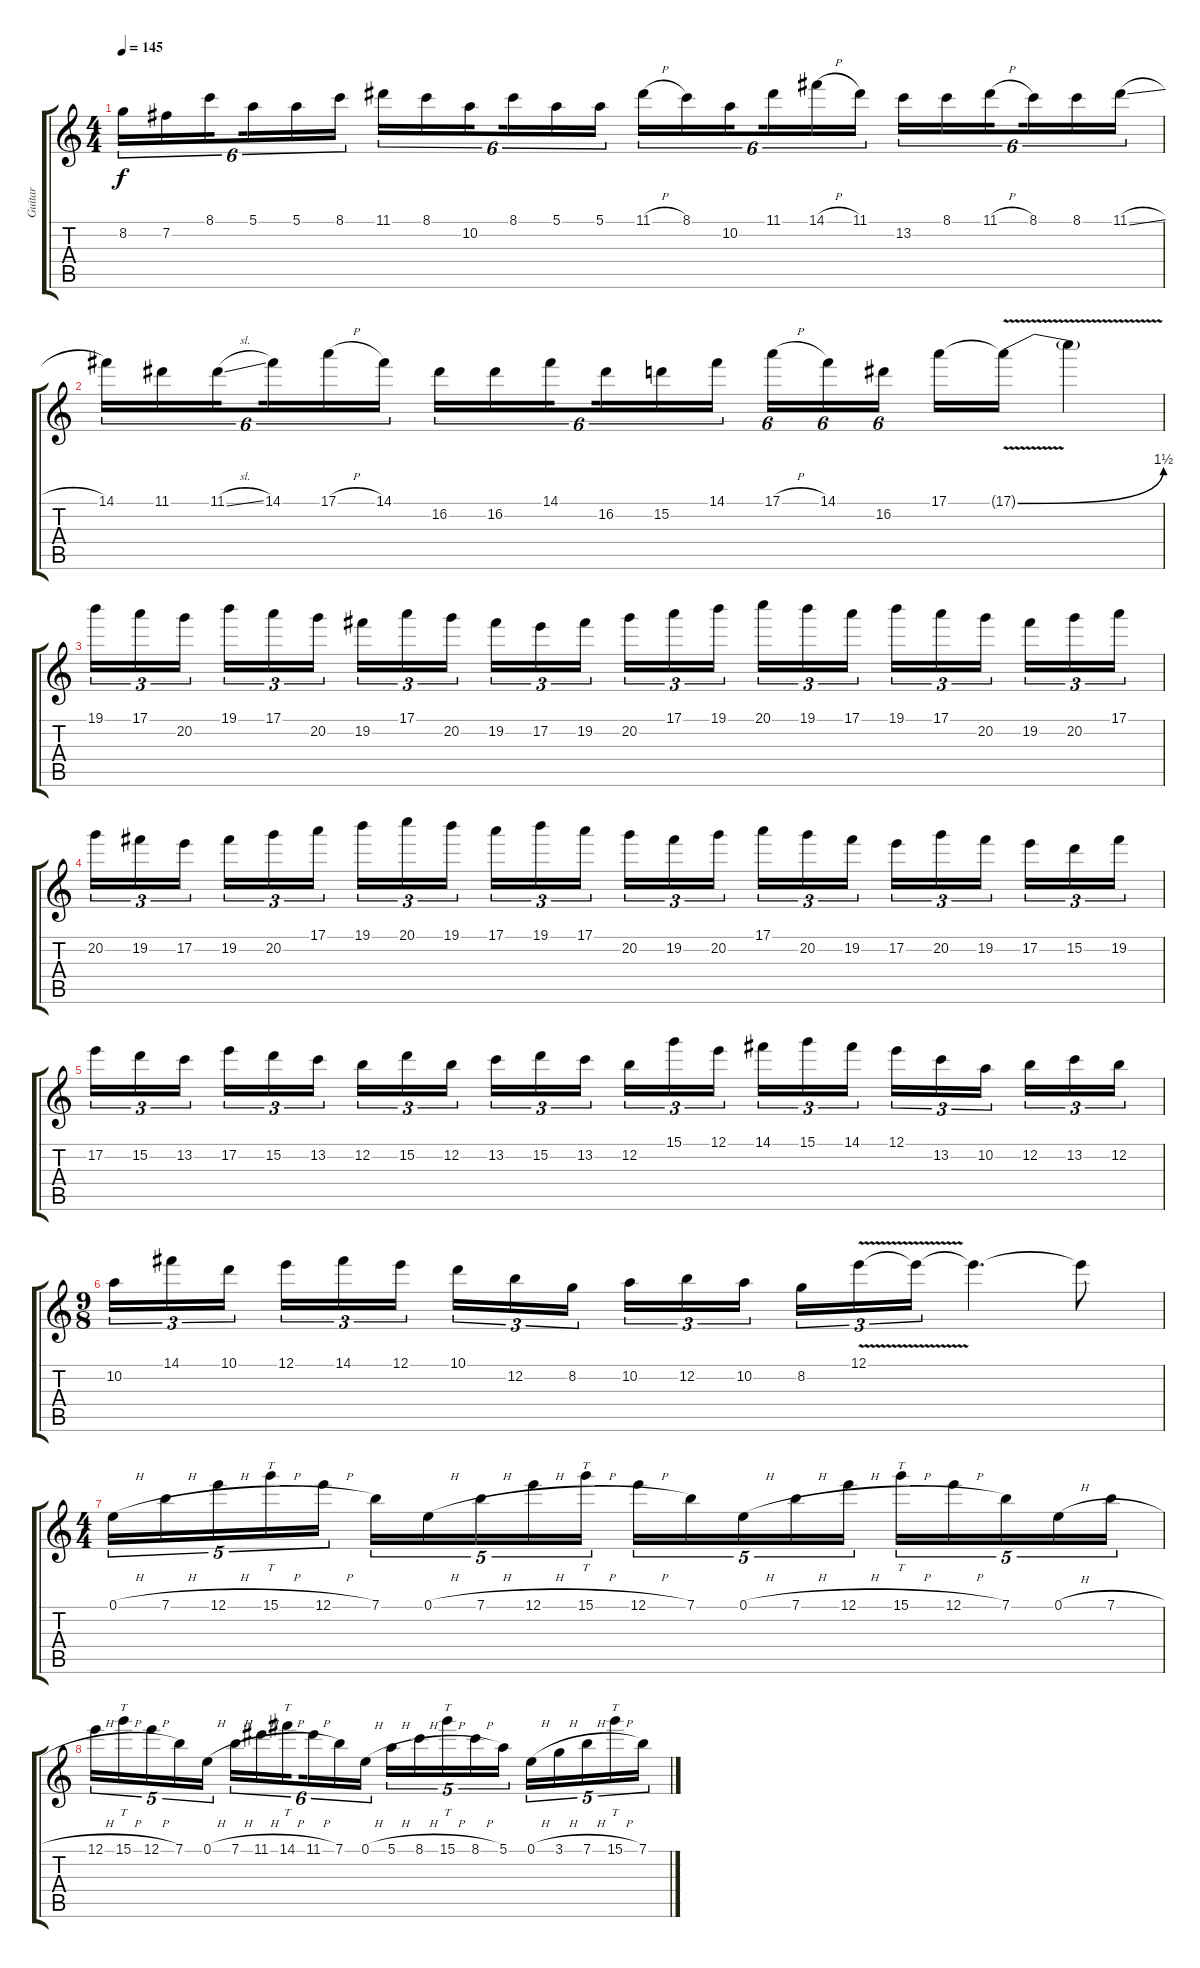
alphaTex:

\track ("Guitar" "Guitar") {instrument overdrivenguitar}
\staff {score tabs}
\tuning (E4 B3 G3 D3 A2 E2) {hide}
\ts (4 4)
\tempo 145
\clef g2
\ks c
8.2.16{tu (6 4) dy f} 7.2.16{tu (6 4)} 8.1.16{tu (6 4) beam splitsecondary} 5.1.16{tu (6 4)} 5.1.16{tu (6 4)} 8.1.16{tu (6 4)} 11.1.16{tu (6 4)} 8.1.16{tu (6 4)} 10.2.16{tu (6 4) beam splitsecondary} 8.1.16{tu (6 4)} 5.1.16{tu (6 4)} 5.1.16{tu (6 4)} 11.1{h}.16{tu (6 4)} 8.1.16{tu (6 4)} 10.2.16{tu (6 4) beam splitsecondary} 11.1.16{tu (6 4)} 14.1{h}.16{tu (6 4)} 11.1.16{tu (6 4)} 13.2.16{tu (6 4)} 8.1.16{tu (6 4)} 11.1{h}.16{tu (6 4) beam splitsecondary} 8.1.16{tu (6 4)} 8.1.16{tu (6 4)} 11.1{sl}.16{tu (6 4)} |
14.1.16{tu (6 4)} 11.1.16{tu (6 4)} 11.1{sl}.16{tu (6 4) beam splitsecondary} 14.1.16{tu (6 4)} 17.1{h}.16{tu (6 4)} 14.1.16{tu (6 4)} 16.2.16{tu (6 4)} 16.2.16{tu (6 4)} 14.1.16{tu (6 4) beam splitsecondary} 16.2.16{tu (6 4)} 15.2.16{tu (6 4)} 14.1.16{tu (6 4)} 17.1{h}.16{tu (6 4)} 14.1.16{tu (6 4)} 16.2.16{tu (6 4) beam splitsecondary} 17.1.16 17.1{be (bend 0 0 60 6) v t}.16 17.1{t}.4 |
19.1.16{tu (3 2)} 17.1.16{tu (3 2)} 20.2.16{tu (3 2) beam splitsecondary} 19.1.16{tu (3 2)} 17.1.16{tu (3 2)} 20.2.16{tu (3 2)} 19.2.16{tu (3 2)} 17.1.16{tu (3 2)} 20.2.16{tu (3 2) beam splitsecondary} 19.2.16{tu (3 2)} 17.2.16{tu (3 2)} 19.2.16{tu (3 2)} 20.2.16{tu (3 2)} 17.1.16{tu (3 2)} 19.1.16{tu (3 2) beam splitsecondary} 20.1.16{tu (3 2)} 19.1.16{tu (3 2)} 17.1.16{tu (3 2)} 19.1.16{tu (3 2)} 17.1.16{tu (3 2)} 20.2.16{tu (3 2) beam splitsecondary} 19.2.16{tu (3 2)} 20.2.16{tu (3 2)} 17.1.16{tu (3 2)} |
20.2.16{tu (3 2)} 19.2.16{tu (3 2)} 17.2.16{tu (3 2) beam splitsecondary} 19.2.16{tu (3 2)} 20.2.16{tu (3 2)} 17.1.16{tu (3 2)} 19.1.16{tu (3 2)} 20.1.16{tu (3 2)} 19.1.16{tu (3 2) beam splitsecondary} 17.1.16{tu (3 2)} 19.1.16{tu (3 2)} 17.1.16{tu (3 2)} 20.2.16{tu (3 2)} 19.2.16{tu (3 2)} 20.2.16{tu (3 2) beam splitsecondary} 17.1.16{tu (3 2)} 20.2.16{tu (3 2)} 19.2.16{tu (3 2)} 17.2.16{tu (3 2)} 20.2.16{tu (3 2)} 19.2.16{tu (3 2) beam splitsecondary} 17.2.16{tu (3 2)} 15.2.16{tu (3 2)} 19.2.16{tu (3 2)} |
17.2.16{tu (3 2)} 15.2.16{tu (3 2)} 13.2.16{tu (3 2) beam splitsecondary} 17.2.16{tu (3 2)} 15.2.16{tu (3 2)} 13.2.16{tu (3 2)} 12.2.16{tu (3 2)} 15.2.16{tu (3 2)} 12.2.16{tu (3 2) beam splitsecondary} 13.2.16{tu (3 2)} 15.2.16{tu (3 2)} 13.2.16{tu (3 2)} 12.2.16{tu (3 2)} 15.1.16{tu (3 2)} 12.1.16{tu (3 2) beam splitsecondary} 14.1.16{tu (3 2)} 15.1.16{tu (3 2)} 14.1.16{tu (3 2)} 12.1.16{tu (3 2)} 13.2.16{tu (3 2)} 10.2.16{tu (3 2) beam splitsecondary} 12.2.16{tu (3 2)} 13.2.16{tu (3 2)} 12.2.16{tu (3 2)} |
\ts (9 8)
10.2.16{tu (3 2)} 14.1.16{tu (3 2)} 10.1.16{tu (3 2) beam splitsecondary} 12.1.16{tu (3 2)} 14.1.16{tu (3 2)} 12.1.16{tu (3 2) beam splitsecondary} 10.1.16{tu (3 2)} 12.2.16{tu (3 2)} 8.2.16{tu (3 2)} 10.2.16{tu (3 2)} 12.2.16{tu (3 2)} 10.2.16{tu (3 2) beam splitsecondary} 8.2.16{tu (3 2)} 12.1{v}.16{tu (3 2)} 12.1{t}.16{tu (3 2)} 12.1{t}.4{d} 12.1{t}.8 |
\ts (4 4)
0.1{h}.16{tu (5 4)} 7.1{h}.16{tu (5 4)} 12.1{h}.16{tu (5 4)} 15.1{h}.16{tt tu (5 4)} 12.1{h}.16{tu (5 4)} 7.1.16{tu (5 4)} 0.1{h}.16{tu (5 4)} 7.1{h}.16{tu (5 4)} 12.1{h}.16{tu (5 4)} 15.1{h}.16{tt tu (5 4)} 12.1{h}.16{tu (5 4)} 7.1.16{tu (5 4)} 0.1{h}.16{tu (5 4)} 7.1{h}.16{tu (5 4)} 12.1{h}.16{tu (5 4)} 15.1{h}.16{tt tu (5 4)} 12.1{h}.16{tu (5 4)} 7.1.16{tu (5 4)} 0.1{h}.16{tu (5 4)} 7.1{h}.16{tu (5 4)} |
12.1{h}.16{tu (5 4)} 15.1{h}.16{tt tu (5 4)} 12.1{h}.16{tu (5 4)} 7.1.16{tu (5 4)} 0.1{h}.16{tu (5 4)} 7.1{h}.16{tu (6 4)} 11.1{h}.16{tu (6 4)} 14.1{h}.16{tt tu (6 4) beam splitsecondary} 11.1{h}.16{tu (6 4)} 7.1.16{tu (6 4)} 0.1{h}.16{tu (6 4)} 5.1{h}.16{tu (5 4)} 8.1{h}.16{tu (5 4)} 15.1{h}.16{tt tu (5 4)} 8.1{h}.16{tu (5 4)} 5.1.16{tu (5 4)} 0.1{h}.16{tu (5 4)} 3.1{h}.16{tu (5 4)} 7.1{h}.16{tu (5 4)} 15.1{h}.16{tt tu (5 4)} 7.1{h}.16{tu (5 4)}
